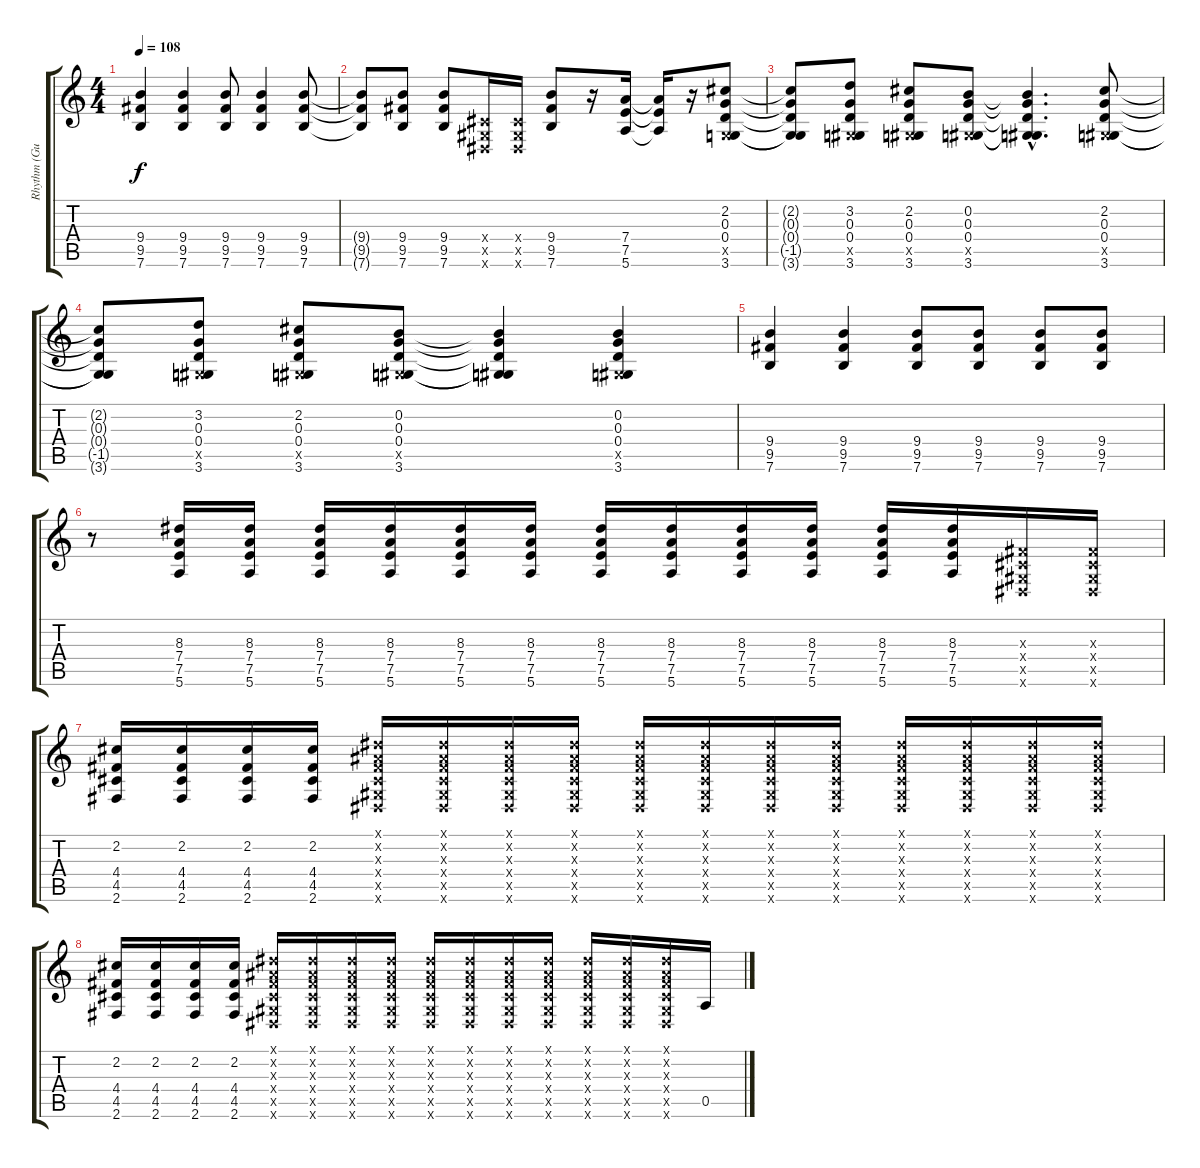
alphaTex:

\track ("Rhythm (Guitar 1)" "Rhythm (Gu") {instrument overdrivenguitar}
\staff {score tabs}
\tuning (E4 B3 G3 D3 A2 E2) {hide}
\ts (4 4)
\tempo 108
\clef g2
\ks c
(9.4 9.5 7.6).4{dy f} (9.4 9.5 7.6).4 (9.4 9.5 7.6).8 (9.4 9.5 7.6).4 (9.4 9.5 7.6).8 |
(9.4{t} 9.5{t} 7.6{t}).8 (9.4 9.5 7.6).8 (9.4 9.5 7.6).8 (-1.4{x} -1.5{x} -1.6{x}).16 (-1.4{x} -1.5{x} -1.6{x}).16 (9.4 9.5 7.6).8 r.16 (7.4 7.5 5.6).16 (7.4{t} 7.5{t} 5.6{t}).16 r.16 (2.2 0.3 0.4 -1.5{x} 3.6).8 |
(2.2{t} 0.3{t} 0.4{t} -1.5{t} 3.6{t}).8 (3.2 0.3 0.4 -1.5{x} 3.6).8 (2.2 0.3 0.4 -1.5{x} 3.6).8 (0.2 0.3 0.4 -1.5{x} 3.6).8 (0.2{hac t} 0.3{hac t} 0.4{hac t} -1.5{hac t} 3.6{hac t}).4{d} (2.2 0.3 0.4 -1.5{x} 3.6).8 |
(2.2{t} 0.3{t} 0.4{t} -1.5{t} 3.6{t}).8 (3.2 0.3 0.4 -1.5{x} 3.6).8 (2.2 0.3 0.4 -1.5{x} 3.6).8 (0.2 0.3 0.4 -1.5{x} 3.6).8 (0.2{t} 0.3{t} 0.4{t} -1.5{t} 3.6{t}).4 (0.2 0.3 0.4 -1.5{x} 3.6).4 |
(9.4 9.5 7.6).4 (9.4 9.5 7.6).4 (9.4 9.5 7.6).8 (9.4 9.5 7.6).8 (9.4 9.5 7.6).8 (9.4 9.5 7.6).8 |
r.8 (8.3 7.4 7.5 5.6).16 (8.3 7.4 7.5 5.6).16 (8.3 7.4 7.5 5.6).16 (8.3 7.4 7.5 5.6).16 (8.3 7.4 7.5 5.6).16 (8.3 7.4 7.5 5.6).16 (8.3 7.4 7.5 5.6).16 (8.3 7.4 7.5 5.6).16 (8.3 7.4 7.5 5.6).16 (8.3 7.4 7.5 5.6).16 (8.3 7.4 7.5 5.6).16 (8.3 7.4 7.5 5.6).16 (-1.3{x} -1.4{x} -1.5{x} -1.6{x}).16 (-1.3{x} -1.4{x} -1.5{x} -1.6{x}).16 |
(2.2 4.4 4.5 2.6).16 (2.2 4.4 4.5 2.6).16 (2.2 4.4 4.5 2.6).16 (2.2 4.4 4.5 2.6).16 (-1.1{x} -1.2{x} -1.3{x} -1.4{x} -1.5{x} -1.6{x}).16 (-1.1{x} -1.2{x} -1.3{x} -1.4{x} -1.5{x} -1.6{x}).16 (-1.1{x} -1.2{x} -1.3{x} -1.4{x} -1.5{x} -1.6{x}).16 (-1.1{x} -1.2{x} -1.3{x} -1.4{x} -1.5{x} -1.6{x}).16 (-1.1{x} -1.2{x} -1.3{x} -1.4{x} -1.5{x} -1.6{x}).16 (-1.1{x} -1.2{x} -1.3{x} -1.4{x} -1.5{x} -1.6{x}).16 (-1.1{x} -1.2{x} -1.3{x} -1.4{x} -1.5{x} -1.6{x}).16 (-1.1{x} -1.2{x} -1.3{x} -1.4{x} -1.5{x} -1.6{x}).16 (-1.1{x} -1.2{x} -1.3{x} -1.4{x} -1.5{x} -1.6{x}).16 (-1.1{x} -1.2{x} -1.3{x} -1.4{x} -1.5{x} -1.6{x}).16 (-1.1{x} -1.2{x} -1.3{x} -1.4{x} -1.5{x} -1.6{x}).16 (-1.1{x} -1.2{x} -1.3{x} -1.4{x} -1.5{x} -1.6{x}).16 |
(2.2 4.4 4.5 2.6).16 (2.2 4.4 4.5 2.6).16 (2.2 4.4 4.5 2.6).16 (2.2 4.4 4.5 2.6).16 (-1.1{x} -1.2{x} -1.3{x} -1.4{x} -1.5{x} -1.6{x}).16 (-1.1{x} -1.2{x} -1.3{x} -1.4{x} -1.5{x} -1.6{x}).16 (-1.1{x} -1.2{x} -1.3{x} -1.4{x} -1.5{x} -1.6{x}).16 (-1.1{x} -1.2{x} -1.3{x} -1.4{x} -1.5{x} -1.6{x}).16 (-1.1{x} -1.2{x} -1.3{x} -1.4{x} -1.5{x} -1.6{x}).16 (-1.1{x} -1.2{x} -1.3{x} -1.4{x} -1.5{x} -1.6{x}).16 (-1.1{x} -1.2{x} -1.3{x} -1.4{x} -1.5{x} -1.6{x}).16 (-1.1{x} -1.2{x} -1.3{x} -1.4{x} -1.5{x} -1.6{x}).16 (-1.1{x} -1.2{x} -1.3{x} -1.4{x} -1.5{x} -1.6{x}).16 (-1.1{x} -1.2{x} -1.3{x} -1.4{x} -1.5{x} -1.6{x}).16 (-1.1{x} -1.2{x} -1.3{x} -1.4{x} -1.5{x} -1.6{x}).16 0.5.16
